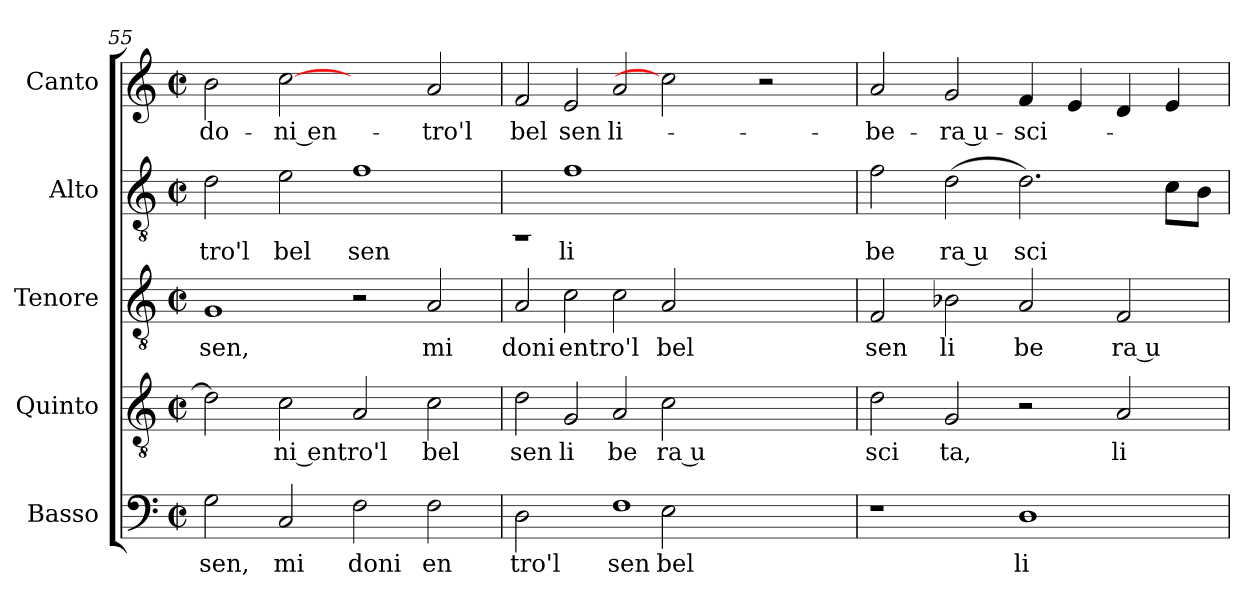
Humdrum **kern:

**kern	**text	**kern	**text	**kern	**text	**kern	**text	**kern	**text
*part5	*part5	*part4	*part4	*part3	*part3	*part2	*part2	*part1	*part1
*staff5	*staff5	*staff4	*staff4	*staff3	*staff3	*staff2	*staff2	*staff1	*staff1
*I"Basso	*	*I"Quinto	*	*I"Tenore	*	*I"Alto	*	*I"Canto	*
*clefF4	*	*clefGv2	*	*clefGv2	*	*clefGv2	*	*clefG2	*
*	*	*k[]	*	*k[]	*	*	*	*k[]	*
*	*	*C:	*	*C:	*	*	*	*C:	*
*M2/2	*	*M2/2	*	*M2/2	*	*M2/2	*	*M2/2	*
*met(c|)	*	*met(c|)	*	*met(c|)	*	*met(c|)	*	*met(c|)	*
=55	=55	=55	=55	=55	=55	=55	=55	=55	=55
!	!LO:LY:b:cj	!	!	!	!LO:LY:b:cj	!	!LO:LY:b:cj	!	!LO:LY:b:cj
2G\	sen,	2d\]	.	1G	sen,	2d\	tro'l	2b\	do-
!	!LO:LY:b:cj	!	!LO:LY:b:rj	!	!	!	!LO:LY:b:cj	!	!LO:LY:b:rj
2C/	mi	2c\	ni entro'l	.	.	2e\	bel	[2cc	-ni en-
!	!LO:LY:b:cj	!	!	!	!	!	!LO:LY:b:cj	!	!
2F\	doni	2A/	.	2r	.	1f	sen	2ryy	.
!	!LO:LY:b	!	!LO:LY:b:cj	!	!LO:LY:b:cj	!	!	!	!LO:LY:b:cj
2F\	en	2c\	bel	2A/	mi	.	.	2a/	-tro'l
=56	=56	=56	=56	=56	=56	=56	=56	=56	=56
!	!LO:LY:b:cj	!LO:N:vis=2	!LO:LY:b:cj	!LO:N:vis=2	!LO:LY:b:cj	!LO:N:vis=1	!	!LO:N:vis=2	!LO:LY:b:cj
2D\	tro'l	4d\	sen	4A/	doni	4rAA	.	4f/	bel
!	!	!LO:N:vis=2	!LO:LY:b:cj	!LO:N:vis=2	!LO:LY:b	!LO:N:vis=1	!LO:LY:b:cj	!LO:N:vis=2	!LO:LY:b:cj
.	.	4G/	li	4c\	entro'l	4f	li	4e/	sen
!LO:N:vis=1	!LO:LY:b:cj	!LO:N:vis=2	!LO:LY:b:cj	!LO:N:vis=2	!	!	!	!LO:N:vis=2	!LO:LY:b:cj
4F	sen	4A/	be	4c\	.	1ryy	.	4a/	li-
!	!LO:LY:b:cj	!LO:N:vis=2	!LO:LY:b:rj	!LO:N:vis=2	!LO:LY:b:cj	!	!	!	!
2E\	bel	4c\	ra u	4A/	bel	.	.	2cc]	.
.	.	2.ryy	.	2.ryy	.	.	.	.	.
2ryy	.	.	.	.	.	.	.	2r	.
.	.	.	.	.	.	4ryy	.	.	.
=57	=57	=57	=57	=57	=57	=57	=57	=57	=57
!	!	!	!LO:LY:b:cj	!	!LO:LY:b:cj	!	!LO:LY:b:cj	!	!LO:LY:b:cj
1r	.	2d\	sci	2F/	sen	2f\	be	2a/	-be-
!	!	!	!LO:LY:b:cj	!	!LO:LY:b:cj	!	!LO:LY:b:rj	!	!LO:LY:b:rj
.	.	2G/	ta,	2B-\	li	(>2d\	ra u	2g/	-ra u-
!	!LO:LY:b:cj	!	!	!	!LO:LY:b:cj	!	!LO:LY:b	!	!LO:LY:b
1D	li	2r	.	2A/	be	2.d\)	sci	4f/	-sci-
.	.	.	.	.	.	.	.	4e/	.
!	!	!	!LO:LY:b:cj	!	!LO:LY:b:rj	!	!	!	!
.	.	2A/	li	2F/	ra u	.	.	4d/	.
.	.	.	.	.	.	8c\L	.	4e/	.
.	.	.	.	.	.	8B\J	.	.	.
=	=	=	=	=	=	=	=	=	=
*-	*-	*-	*-	*-	*-	*-	*-	*-	*-
